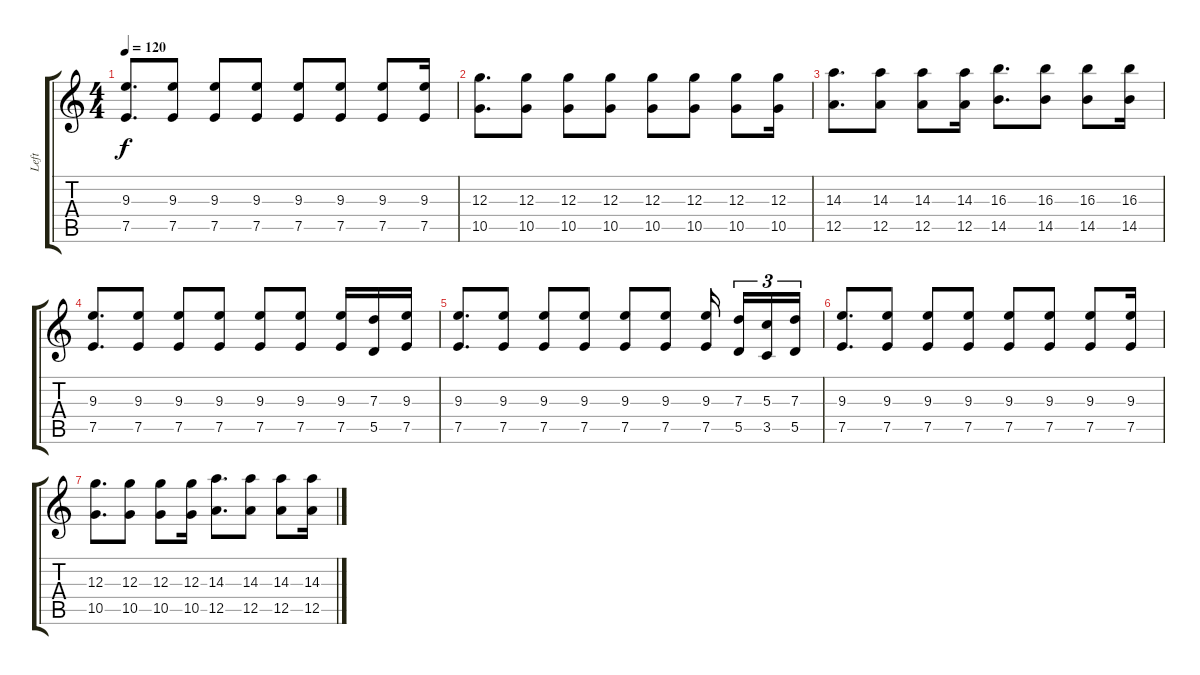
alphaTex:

\track ("Left" "Left") {instrument acousticguitarsteel}
\staff {score tabs}
\tuning (E4 B3 G3 D3 A2 E2) {hide}
\ts (4 4)
\tempo 120
\clef g2
\ks c
(9.3 7.5).8{d dy f} (9.3 7.5).8 (9.3 7.5).8 (9.3 7.5).8 (9.3 7.5).8 (9.3 7.5).8 (9.3 7.5).8 (9.3 7.5).16 |
(12.3 10.5).8{d} (12.3 10.5).8 (12.3 10.5).8 (12.3 10.5).8 (12.3 10.5).8 (12.3 10.5).8 (12.3 10.5).8 (12.3 10.5).16 |
(14.3 12.5).8{d} (14.3 12.5).8 (14.3 12.5).8 (14.3 12.5).16 (16.3 14.5).8{d} (16.3 14.5).8 (16.3 14.5).8 (16.3 14.5).16 |
(9.3 7.5).8{d} (9.3 7.5).8 (9.3 7.5).8 (9.3 7.5).8 (9.3 7.5).8 (9.3 7.5).8 (9.3 7.5).16 (7.3 5.5).16 (9.3 7.5).16 |
(9.3 7.5).8{d} (9.3 7.5).8 (9.3 7.5).8 (9.3 7.5).8 (9.3 7.5).8 (9.3 7.5).8 (9.3 7.5).16{beam splitsecondary} (7.3 5.5).16{tu (3 2)} (5.3 3.5).16{tu (3 2)} (7.3 5.5).16{tu (3 2)} |
(9.3 7.5).8{d} (9.3 7.5).8 (9.3 7.5).8 (9.3 7.5).8 (9.3 7.5).8 (9.3 7.5).8 (9.3 7.5).8 (9.3 7.5).16 |
(12.3 10.5).8{d} (12.3 10.5).8 (12.3 10.5).8 (12.3 10.5).16 (14.3 12.5).8{d} (14.3 12.5).8 (14.3 12.5).8 (14.3 12.5).16
